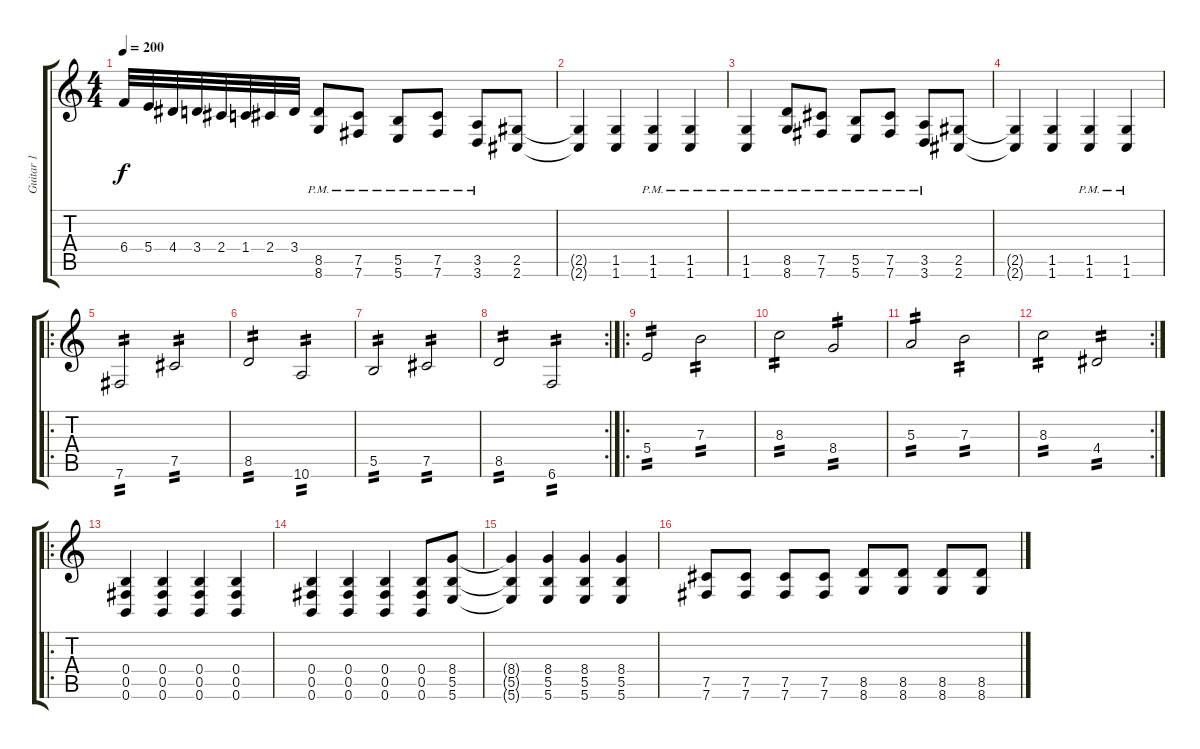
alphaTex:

\track ("Guitar 1" "Guitar 1") {instrument overdrivenguitar}
\staff {score tabs}
\tuning (Db4 Ab3 E3 B2 Gb2 B1) {hide}
\ts (4 4)
\tempo 200
\clef g2
\ks c
6.4.32{dy f} 5.4.32 4.4.32 3.4.32 2.4.32 1.4.32 2.4.32 3.4.32 (8.5{pm} 8.6{pm}).8 (7.5{pm} 7.6{pm}).8 (5.5{pm} 5.6{pm}).8 (7.5{pm} 7.6{pm}).8 (3.5{pm} 3.6{pm}).8 (2.5 2.6).8 |
(2.5{t} 2.6{t}).4 (1.5 1.6).4 (1.5{pm} 1.6{pm}).4 (1.5{pm} 1.6{pm}).4 |
(1.5{pm} 1.6{pm}).4 (8.5{pm} 8.6{pm}).8 (7.5{pm} 7.6{pm}).8 (5.5{pm} 5.6{pm}).8 (7.5{pm} 7.6{pm}).8 (3.5{pm} 3.6{pm}).8 (2.5 2.6).8 |
(2.5{t} 2.6{t}).4 (1.5 1.6).4 (1.5{pm} 1.6{pm}).4 (1.5{pm} 1.6{pm}).4 |
\ro
7.6.2{tp 2} 7.5.2{tp 2} |
8.5.2{tp 2} 10.6.2{tp 2} |
5.5.2{tp 2} 7.5.2{tp 2} |
\rc 2
8.5.2{tp 2} 6.6.2{tp 2} |
\ro
5.4.2{tp 2} 7.3.2{tp 2} |
8.3.2{tp 2} 8.4.2{tp 2} |
5.3.2{tp 2} 7.3.2{tp 2} |
\rc 2
8.3.2{tp 2} 4.4.2{tp 2} |
\ro
(0.4 0.5 0.6).4 (0.4 0.5 0.6).4 (0.4 0.5 0.6).4 (0.4 0.5 0.6).4 |
(0.4 0.5 0.6).4 (0.4 0.5 0.6).4 (0.4 0.5 0.6).4 (0.4 0.5 0.6).8 (8.4 5.5 5.6).8 |
(8.4{t} 5.5{t} 5.6{t}).4 (8.4 5.5 5.6).4 (8.4 5.5 5.6).4 (8.4 5.5 5.6).4 |
(7.5 7.6).8 (7.5 7.6).8 (7.5 7.6).8 (7.5 7.6).8 (8.5 8.6).8 (8.5 8.6).8 (8.5 8.6).8 (8.5 8.6).8
